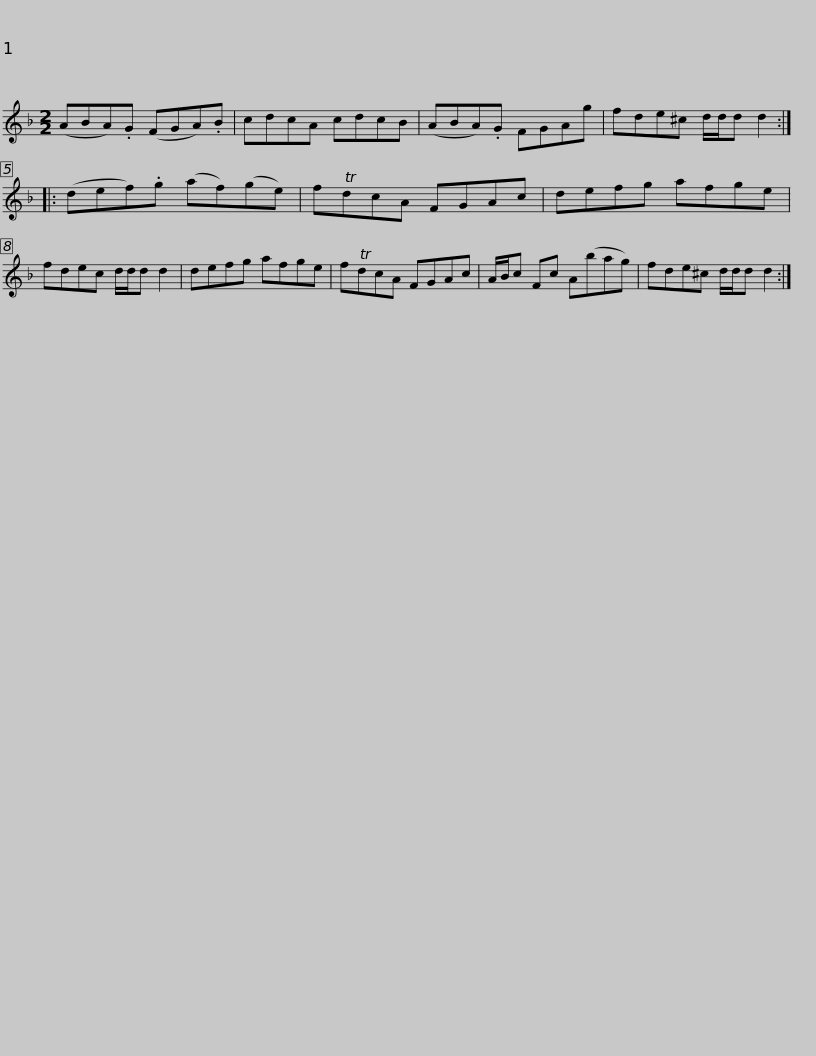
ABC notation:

X:1
L:1/8
M:2/2
I:linebreak $
K:Dmin
V:1 treble
V:1
 (ABA).G (FGA).B | cdcA cdcB | (ABA).G FGAg | fde^c d/d/d d2 :: (def).g (af)(ge) |$ %5
 fTdcA FGAc | defg afge | fdec d/d/d d2 | defg afge | fTdcA FGAc |$ %10
 A/B/c Fc A(bag) | fde^c d/d/d d2 :| %12
